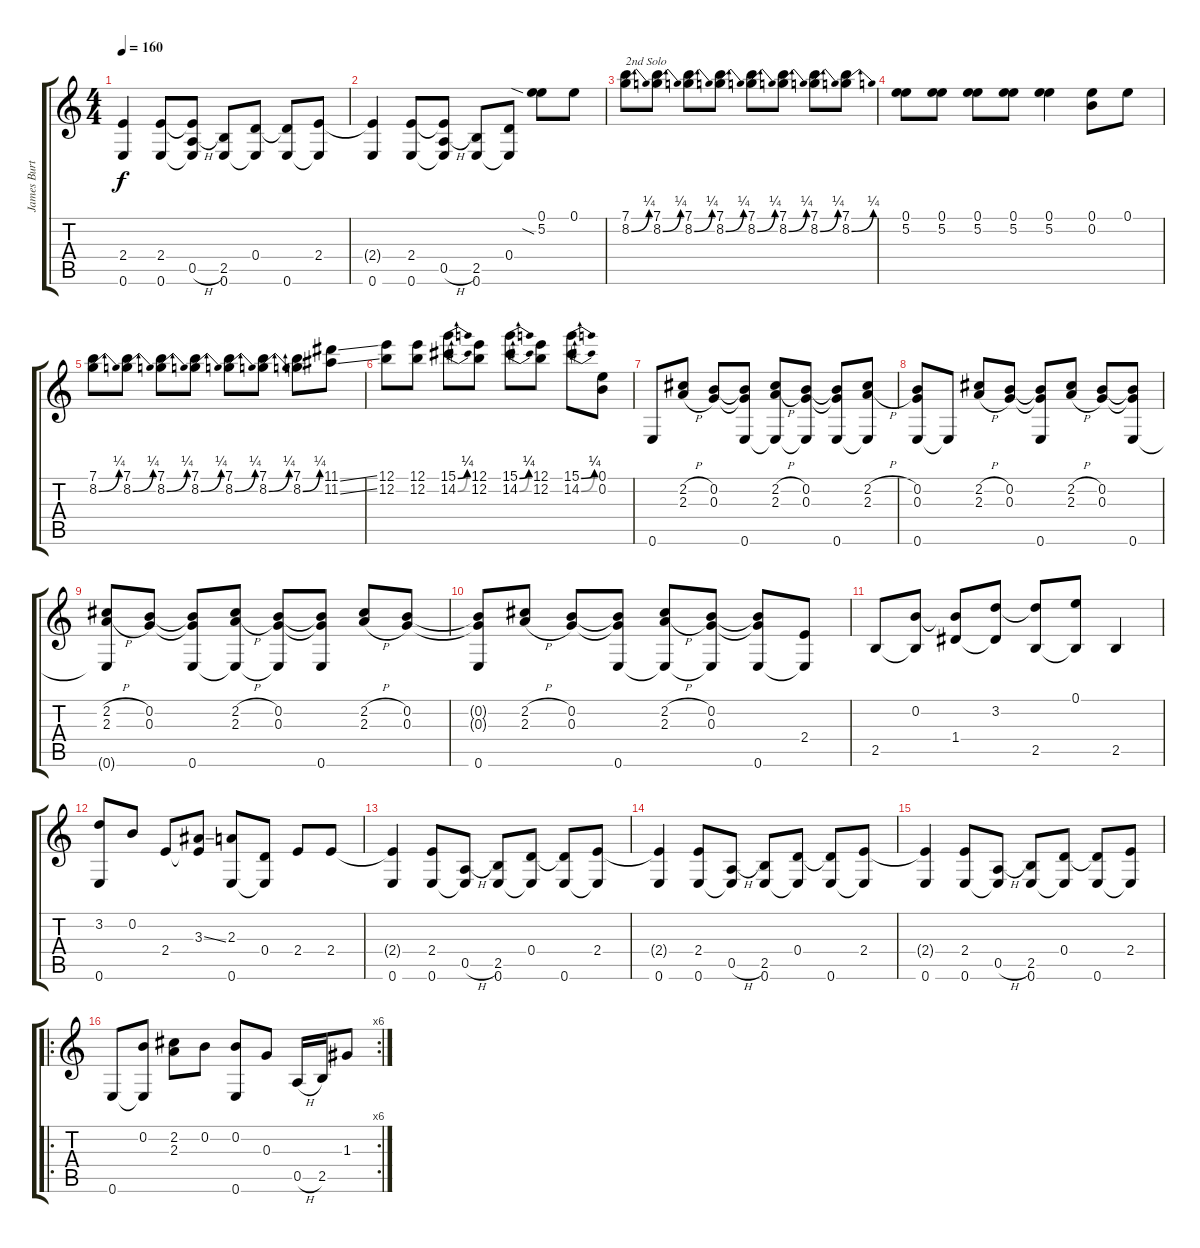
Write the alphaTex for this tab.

\track ("James Burton" "James Burt") {instrument electricguitarjazz}
\staff {score tabs}
\tuning (E4 B3 G3 D3 A2 E2) {hide}
\ts (4 4)
\tempo 160
\clef g2
\ks c
(2.4{t} 0.6).4{dy f} (2.4 0.6).8 (2.4{t} 0.5{h} 0.6{t}).8 (2.5 0.6).8 (0.4 0.6{t}).8 (0.4{t} 0.6).8 (2.4 0.6{t}).8 |
(2.4{t} 0.6).4 (2.4 0.6).8 (2.4{t} 0.5{h} 0.6{t}).8 (2.5 0.6).8 (0.4 0.6{t}).8 (0.1 5.2{sia}).8 0.1.8 |
(7.1 8.2{be (bend 0 0 60 1)}).8{txt "2nd Solo"} (7.1 8.2{be (bend 0 0 60 1)}).8 (7.1 8.2{be (bend 0 0 60 1)}).8 (7.1 8.2{be (bend 0 0 60 1)}).8 (7.1 8.2{be (bend 0 0 60 1)}).8 (7.1 8.2{be (bend 0 0 60 1)}).8 (7.1 8.2{be (bend 0 0 60 1)}).8 (7.1 8.2{be (bend 0 0 60 1)}).8 |
(0.1 5.2).8 (0.1 5.2).8 (0.1 5.2).8 (0.1 5.2).8 (0.1 5.2).4 (0.1 0.2).8 0.1.8 |
(7.1 8.2{be (bend 0 0 60 1)}).8 (7.1 8.2{be (bend 0 0 60 1)}).8 (7.1 8.2{be (bend 0 0 60 1)}).8 (7.1 8.2{be (bend 0 0 60 1)}).8 (7.1 8.2{be (bend 0 0 60 1)}).8 (7.1 8.2{be (bend 0 0 60 1)}).8 (7.1 8.2{be (bend 0 0 60 1)}).8 (11.1{ss} 11.2{ss}).8 |
(12.1 12.2).8 (12.1 12.2).8 (15.1{be (bend 0 0 60 1)} 14.2{be (bend 0 0 60 1)}).8 (12.1 12.2).8 (15.1{be (bend 0 0 60 1)} 14.2{be (bend 0 0 60 1)}).8 (12.1 12.2).8 (15.1{be (bend 0 0 60 1)} 14.2{be (bend 0 0 60 1)}).8 (0.1 0.2).8 |
0.6.8 (2.2{h} 2.3{h}).8 (0.2 0.3).8 (0.2{t} 0.3{t} 0.6).8 (2.2{h} 2.3{h} 0.6{t}).8 (0.2 0.3 0.6{t}).8 (0.2{t} 0.3{t} 0.6).8 (2.2{h} 2.3{h} 0.6{t}).8 |
(0.2 0.3 0.6).8 0.6{t}.8 (2.2{h} 2.3{h}).8 (0.2 0.3).8 (0.2{t} 0.3{t} 0.6).8 (2.2{h} 2.3{h}).8 (0.2 0.3).8 (0.2{t} 0.3{t} 0.6).8 |
(2.2{h} 2.3{h} 0.6{t}).8 (0.2 0.3).8 (0.2{t} 0.3{t} 0.6).8 (2.2{h} 2.3{h} 0.6{t}).8 (0.2 0.3 0.6{t}).8 (0.2{t} 0.3{t} 0.6).8 (2.2{h} 2.3{h}).8 (0.2 0.3).8 |
(0.2{t} 0.3{t} 0.6).8 (2.2{h} 2.3{h}).8 (0.2 0.3).8 (0.2{t} 0.3{t} 0.6).8 (2.2{h} 2.3{h} 0.6{t}).8 (0.2 0.3 0.6{t}).8 (0.2{t} 0.3{t} 0.6).8 (2.4 0.6{t}).8 |
2.5.8 (0.2 2.5{t}).8 (0.2{t} 1.4).8 (3.2 1.4{t}).8 (3.2{t} 2.5).8 (0.1 2.5{t}).8 2.5.4 |
(3.2 0.6).8 0.2.8 2.4.8 (3.3{ss} 2.4{t}).8 (2.3 0.6).8 (0.4 0.6{t}).8 2.4.8 2.4.8 |
(2.4{t} 0.6).4 (2.4 0.6).8 (0.5{h} 0.6{t}).8 (2.5 0.6).8 (0.4 0.6{t}).8 (0.4{t} 0.6).8 (2.4 0.6{t}).8 |
(2.4{t} 0.6).4 (2.4 0.6).8 (0.5{h} 0.6{t}).8 (2.5 0.6).8 (0.4 0.6{t}).8 (0.4{t} 0.6).8 (2.4 0.6{t}).8 |
(2.4{t} 0.6).4 (2.4 0.6).8 (0.5{h} 0.6{t}).8 (2.5 0.6).8 (0.4 0.6{t}).8 (0.4{t} 0.6).8 (2.4 0.6{t}).8 |
\ro
\rc 6
0.6.8 (0.2 0.6{t}).8 (2.2 2.3).8 0.2.8 (0.2 0.6).8 0.3.8 0.5{h}.16 2.5.16 1.3.8
